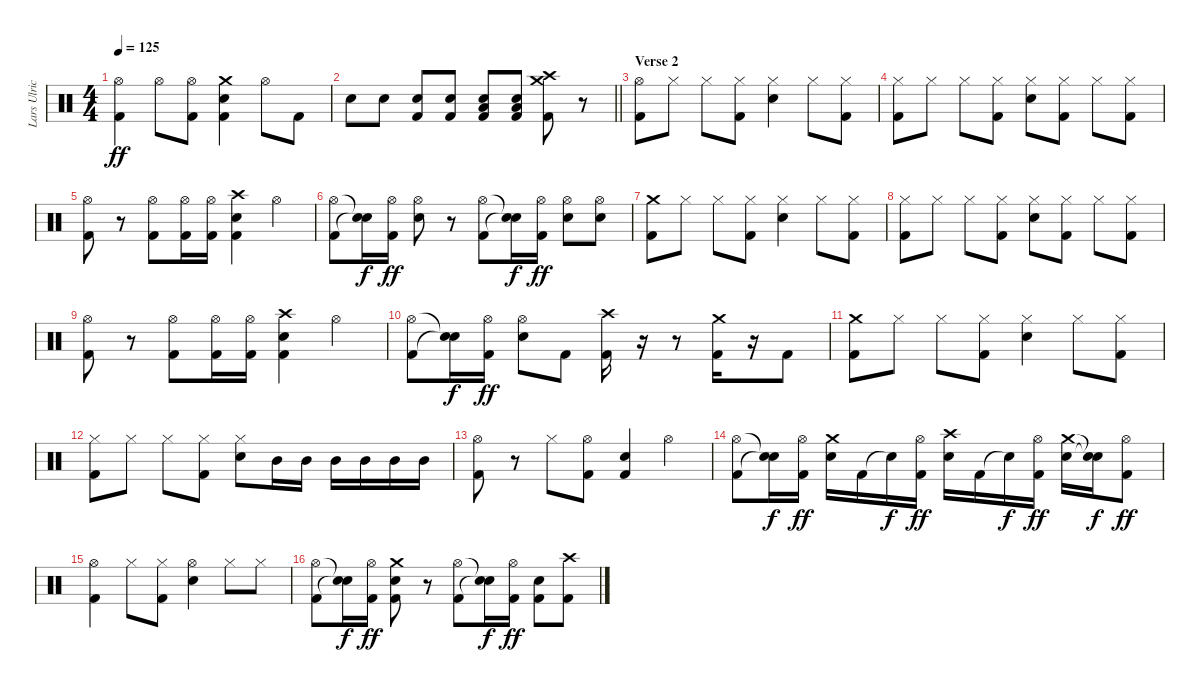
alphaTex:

\track ("Lars Ulrich" "Lars Ulric") {instrument percussion}
\staff {score}
\articulation defaults
\ts (4 4)
\tempo 125
\clef neutral
\ks c
("Kick (hit) 2" "Hi-Hat (open)").4{dy ff} "Hi-Hat (open)".8 ("Kick (hit) 2" "Hi-Hat (open)").8 ("Kick (hit) 2" "Snare (hit) 2" "Crash medium (hit)").4 "Hi-Hat (open)".8 "Kick (hit) 2".8 |
\barLineRight lightlight "Snare (hit) 2".8 "Snare (hit) 2".8
("Kick (hit) 2" "Snare (hit) 2").8 ("Kick (hit) 2" "Snare (hit) 2").8 ("Snare (hit) 2" "Kick (hit) 2" "Low Tom (hit)").8 ("Kick (hit) 2" "Snare (hit) 2" "Low Floor Tom (hit)").8 ("Crash medium (hit)" "Kick (hit) 2" "Crash high (hit)").8 r.8 |
\section ("" "Verse 2")
("Hi-Hat (open)" "Kick (hit) 2").8 "Hi-Hat (closed)".8 "Hi-Hat (closed)".8 ("Kick (hit) 2" "Hi-Hat (closed)").8 ("Snare (hit) 2" "Hi-Hat (closed)").4 "Hi-Hat (closed)".8 ("Kick (hit) 2" "Hi-Hat (closed)").8 |
("Kick (hit) 2" "Hi-Hat (closed)").8 "Hi-Hat (closed)".8 "Hi-Hat (closed)".8 ("Kick (hit) 2" "Hi-Hat (closed)").8 ("Snare (hit) 2" "Hi-Hat (closed)").8 ("Kick (hit) 2" "Hi-Hat (closed)").8 "Hi-Hat (closed)".8 ("Kick (hit) 2" "Hi-Hat (closed)").8 |
("Kick (hit) 2" "Hi-Hat (open)").8 r.8 ("Kick (hit) 2" "Hi-Hat (open)").8 ("Kick (hit) 2" "Hi-Hat (open)").16 ("Kick (hit) 2" "Hi-Hat (open)").16 ("Kick (hit) 2" "Snare (hit) 2" "Crash high (hit)").4 "Hi-Hat (open)".4 |
("Kick (hit) 2" "Hi-Hat (open)").8 ("Snare (hit)"{t} "Snare (hit)"{t}).16{dy f} ("Kick (hit) 2" "Hi-Hat (open)").16{dy ff} ("Snare (hit) 2" "Hi-Hat (open)").8 r.8 ("Kick (hit) 2" "Hi-Hat (open)").8 ("Snare (hit)"{t} "Snare (hit)"{t}).16{dy f} ("Kick (hit) 2" "Hi-Hat (open)").16{dy ff} ("Snare (hit) 2" "Hi-Hat (open)").8 ("Snare (hit) 2" "Hi-Hat (open)").8 |
("Crash medium (hit)" "Kick (hit) 2").8 "Hi-Hat (closed)".8 "Hi-Hat (closed)".8 ("Kick (hit) 2" "Hi-Hat (closed)").8 ("Snare (hit) 2" "Hi-Hat (closed)").4 "Hi-Hat (closed)".8 ("Kick (hit) 2" "Hi-Hat (closed)").8 |
("Kick (hit) 2" "Hi-Hat (closed)").8 "Hi-Hat (closed)".8 "Hi-Hat (closed)".8 ("Kick (hit) 2" "Hi-Hat (closed)").8 ("Snare (hit) 2" "Hi-Hat (closed)").8 ("Kick (hit) 2" "Hi-Hat (closed)").8 "Hi-Hat (closed)".8 ("Kick (hit) 2" "Hi-Hat (closed)").8 |
("Kick (hit) 2" "Hi-Hat (open)").8 r.8 ("Kick (hit) 2" "Hi-Hat (open)").8 ("Kick (hit) 2" "Hi-Hat (open)").16 ("Kick (hit) 2" "Hi-Hat (open)").16 ("Kick (hit) 2" "Snare (hit) 2" "Crash high (hit)").4 "Hi-Hat (open)".4 |
("Kick (hit) 2" "Hi-Hat (open)").8 ("Snare (hit)"{t} "Snare (hit)"{t}).16{dy f} ("Kick (hit) 2" "Hi-Hat (open)").16{dy ff} ("Snare (hit) 2" "Hi-Hat (open)").8 "Kick (hit) 2".8 ("Kick (hit) 2" "Crash high (hit)").16 r.16 r.8 ("Kick (hit) 2" "Crash medium (hit)").16 r.16 "Kick (hit) 2".8 |
("Crash medium (hit)" "Kick (hit) 2").8 "Hi-Hat (closed)".8 "Hi-Hat (closed)".8 ("Kick (hit) 2" "Hi-Hat (closed)").8 ("Snare (hit) 2" "Hi-Hat (closed)").4 "Hi-Hat (closed)".8 ("Kick (hit) 2" "Hi-Hat (closed)").8 |
("Kick (hit) 2" "Hi-Hat (closed)").8 "Hi-Hat (closed)".8 "Hi-Hat (closed)".8 ("Kick (hit) 2" "Hi-Hat (closed)").8 ("Snare (hit) 2" "Hi-Hat (closed)").8 "Mid Tom (hit)".16 "Mid Tom (hit)".16 "Mid Tom (hit)".16 "Mid Tom (hit)".16 "Mid Tom (hit)".16 "Mid Tom (hit)".16 |
("Kick (hit) 2" "Hi-Hat (open)").8 r.8 "Hi-Hat (closed)".8 ("Kick (hit) 2" "Hi-Hat (open)").8 ("Kick (hit) 2" "Snare (hit) 2").4 "Hi-Hat (open)".4 |
("Kick (hit) 2" "Hi-Hat (open)").8 ("Snare (hit)"{t} "Snare (hit)"{t}).16{dy f} ("Kick (hit) 2" "Hi-Hat (open)").16{dy ff} ("Snare (hit) 2" "Crash medium (hit)").16 "Kick (hit) 2".16 "Snare (hit)"{t}.16{dy f} ("Kick (hit) 2" "Hi-Hat (open)").16{dy ff} ("Snare (hit) 2" "Crash high (hit)").16 "Kick (hit) 2".16 "Snare (hit)"{t}.16{dy f} ("Kick (hit) 2" "Hi-Hat (open)").16{dy ff} ("Snare (hit) 2" "Crash medium (hit)").16 ("Snare (hit)"{t} "Snare (hit)"{t}).16{dy f} ("Kick (hit) 2" "Hi-Hat (open)").8{dy ff} |
("Hi-Hat (open)" "Kick (hit) 2").4 "Hi-Hat (closed)".8 ("Kick (hit) 2" "Hi-Hat (closed)").8 ("Snare (hit) 2" "Hi-Hat (open)").4 "Hi-Hat (closed)".8 "Hi-Hat (closed)".8 |
("Kick (hit) 2" "Hi-Hat (open)").8 ("Snare (hit)"{t} "Snare (hit)"{t}).16{dy f} ("Kick (hit) 2" "Hi-Hat (open)").16{dy ff} ("Snare (hit) 2" "Kick (hit) 2" "Crash medium (hit)").8 r.8 ("Kick (hit) 2" "Hi-Hat (open)").8 ("Snare (hit)"{t} "Snare (hit)"{t}).16{dy f} ("Kick (hit) 2" "Hi-Hat (open)").16{dy ff} ("Snare (hit) 2" "Kick (hit) 2").8 ("Crash high (hit)" "Kick (hit) 2").8
